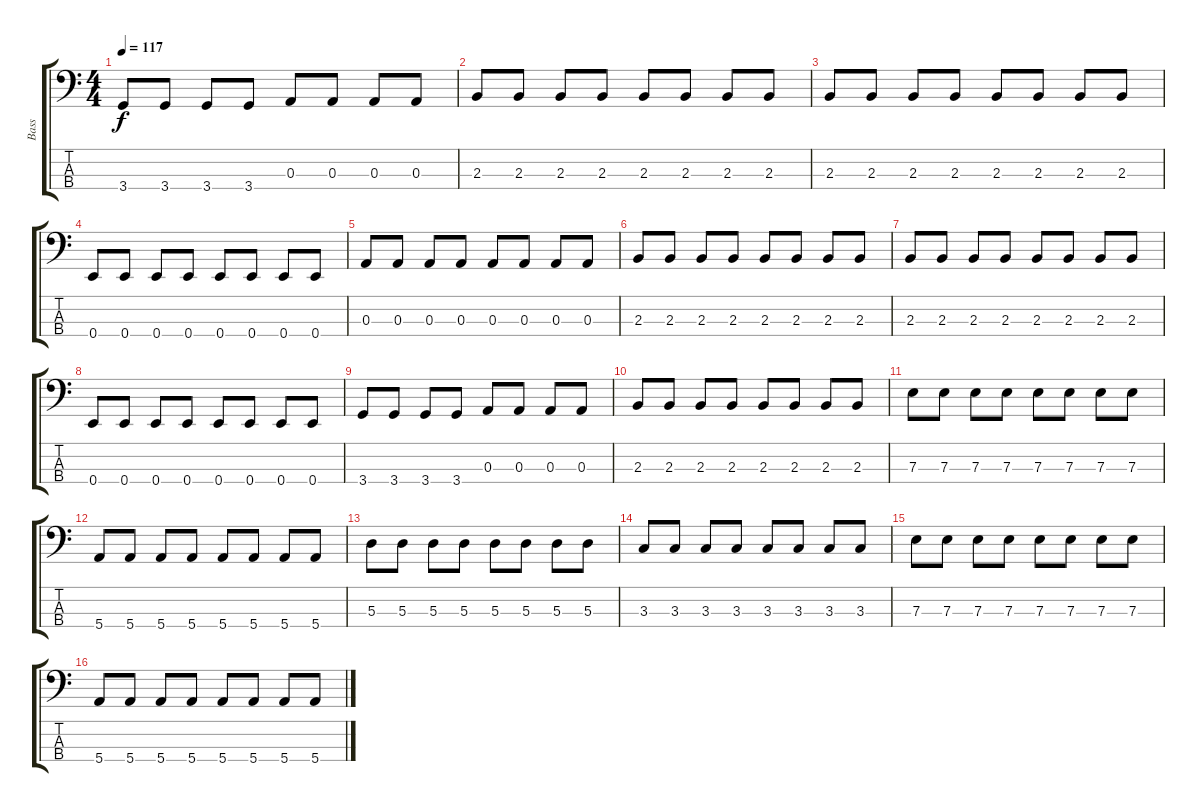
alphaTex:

\track ("Bass" "Bass") {instrument electricbassfinger}
\staff {score tabs}
\tuning (G2 D2 A1 E1) {hide}
\ts (4 4)
\tempo 117
\clef f4
\ks c
3.4.8{dy f} 3.4.8 3.4.8 3.4.8 0.3.8 0.3.8 0.3.8 0.3.8 |
2.3.8 2.3.8 2.3.8 2.3.8 2.3.8 2.3.8 2.3.8 2.3.8 |
2.3.8 2.3.8 2.3.8 2.3.8 2.3.8 2.3.8 2.3.8 2.3.8 |
0.4.8 0.4.8 0.4.8 0.4.8 0.4.8 0.4.8 0.4.8 0.4.8 |
0.3.8 0.3.8 0.3.8 0.3.8 0.3.8 0.3.8 0.3.8 0.3.8 |
2.3.8 2.3.8 2.3.8 2.3.8 2.3.8 2.3.8 2.3.8 2.3.8 |
2.3.8 2.3.8 2.3.8 2.3.8 2.3.8 2.3.8 2.3.8 2.3.8 |
0.4.8 0.4.8 0.4.8 0.4.8 0.4.8 0.4.8 0.4.8 0.4.8 |
3.4.8 3.4.8 3.4.8 3.4.8 0.3.8 0.3.8 0.3.8 0.3.8 |
2.3.8 2.3.8 2.3.8 2.3.8 2.3.8 2.3.8 2.3.8 2.3.8 |
7.3.8 7.3.8 7.3.8 7.3.8 7.3.8 7.3.8 7.3.8 7.3.8 |
5.4.8 5.4.8 5.4.8 5.4.8 5.4.8 5.4.8 5.4.8 5.4.8 |
5.3.8 5.3.8 5.3.8 5.3.8 5.3.8 5.3.8 5.3.8 5.3.8 |
3.3.8 3.3.8 3.3.8 3.3.8 3.3.8 3.3.8 3.3.8 3.3.8 |
7.3.8 7.3.8 7.3.8 7.3.8 7.3.8 7.3.8 7.3.8 7.3.8 |
5.4.8 5.4.8 5.4.8 5.4.8 5.4.8 5.4.8 5.4.8 5.4.8
